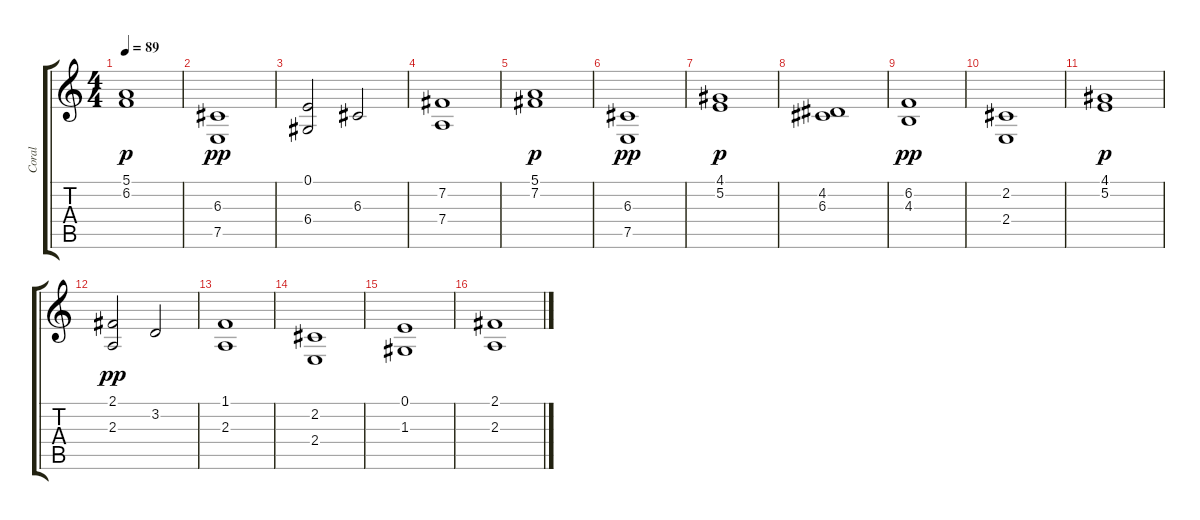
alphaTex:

\track ("Coral          " "Coral     ") {instrument voiceoohs}
\staff {score tabs}
\tuning (E4 B3 G3 D3 A2 E2) {hide}
\ts (4 4)
\tempo 89
\clef g2
\ks c
(5.1 6.2).1{dy p} |
(6.3 7.5).1{dy pp} |
(0.1 6.4).2 6.3.2 |
(7.2 7.4).1 |
(5.1 7.2).1{dy p} |
(6.3 7.5).1{dy pp} |
(4.1 5.2).1{dy p} |
(4.2 6.3).1 |
(6.2 4.3).1{dy pp} |
(2.2 2.4).1 |
(4.1 5.2).1{dy p} |
(2.1 2.3).2{dy pp} 3.2.2 |
(1.1 2.3).1 |
(2.2 2.4).1 |
(0.1 1.3).1 |
(2.1 2.3).1
